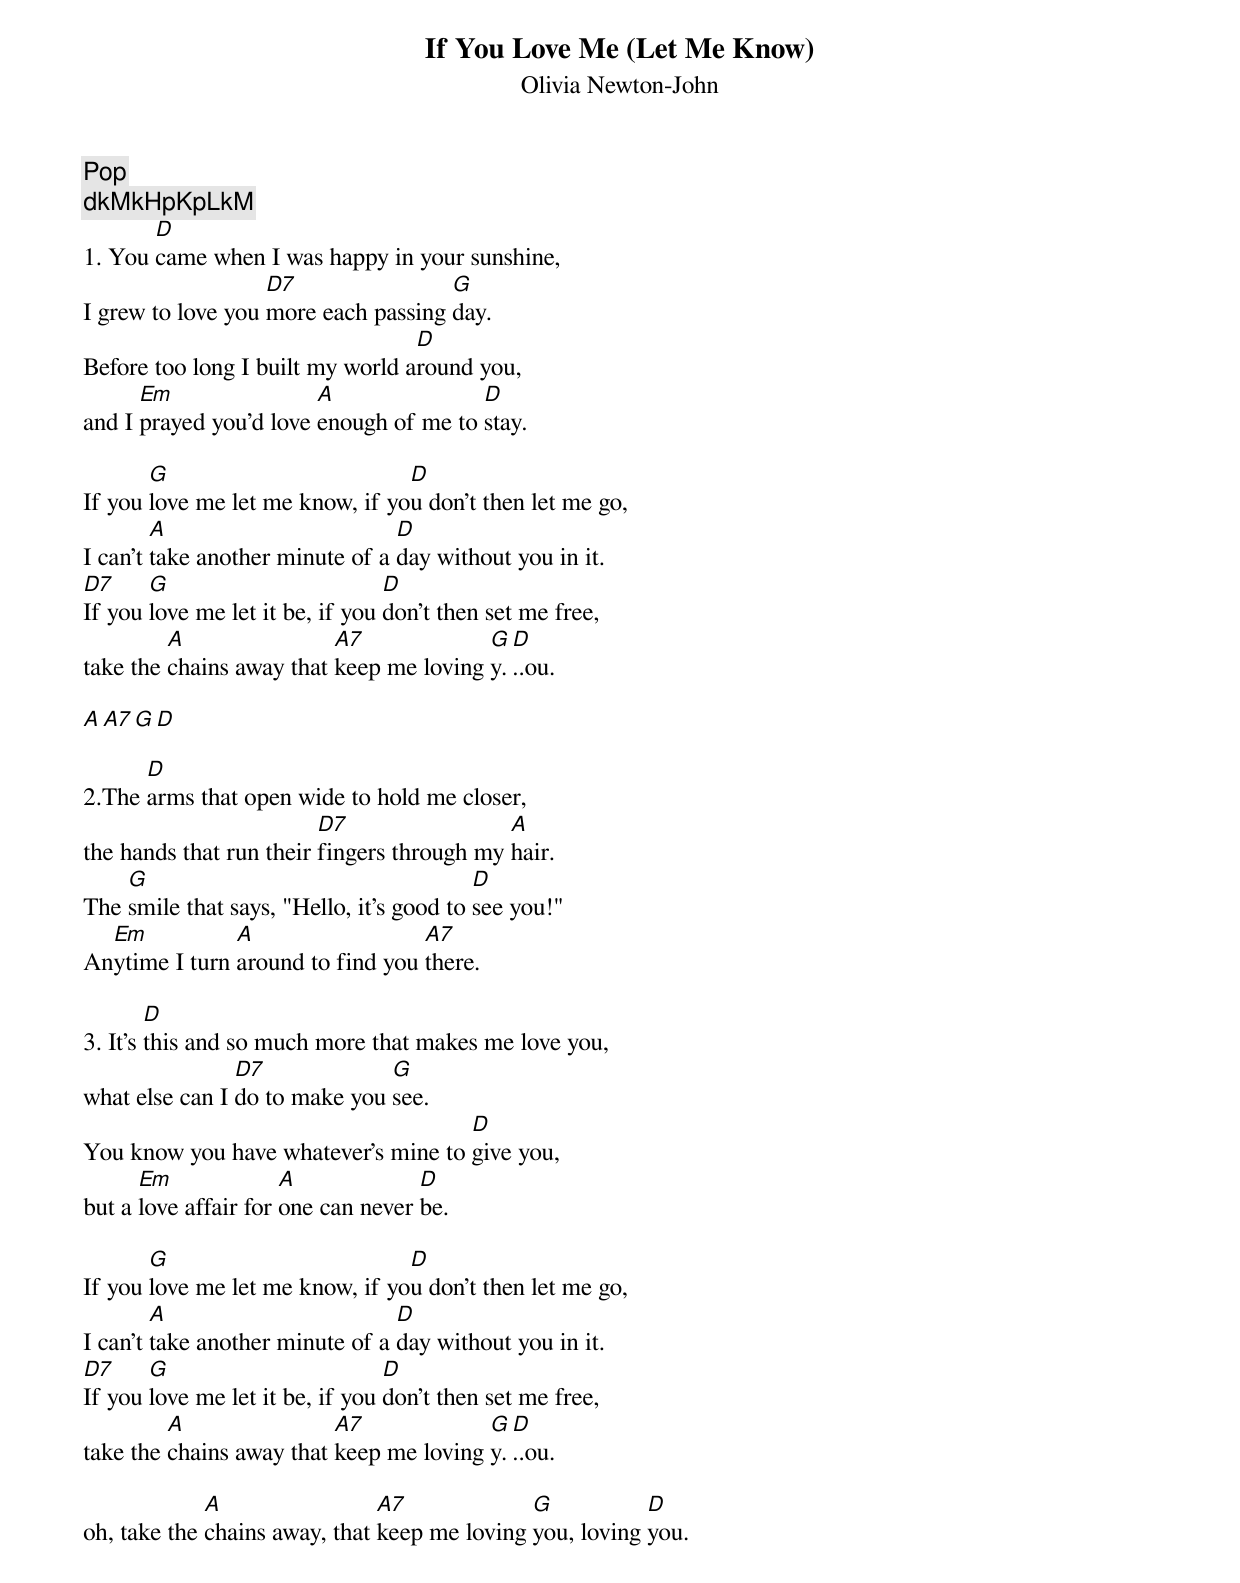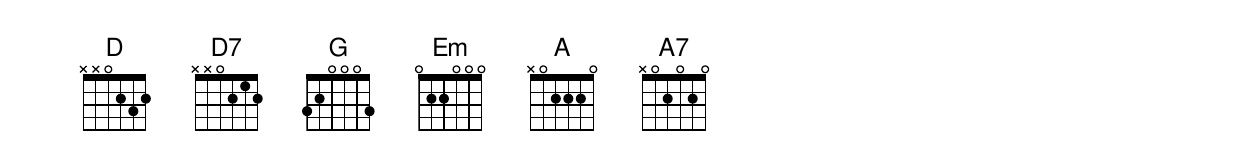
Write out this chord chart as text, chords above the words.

If You Love Me (Let Me Know)
Olivia Newton-John
Pop
dkMkHpKpLkM
       D
1. You came when I was happy in your sunshine,
                   D7                G
I grew to love you more each passing day.
                                  D
Before too long I built my world around you,
      Em                A               D
and I prayed you'd love enough of me to stay.

       G                         D
If you love me let me know, if you don't then let me go,
        A                        D
I can't take another minute of a day without you in it.
D7     G                         D
If you love me let it be, if you don't then set me free,
         A                A7             G D
take the chains away that keep me loving y...ou.

A  A7  G  D

      D
2.The arms that open wide to hold me closer,
                         D7                 A
the hands that run their fingers through my hair.
    G                                     D
The smile that says, "Hello, it's good to see you!"
  Em           A                  A7
Anytime I turn around to find you there.

        D
3. It's this and so much more that makes me love you,
                D7             G
what else can I do to make you see.
                                     D
You know you have whatever's mine to give you,
      Em              A             D
but a love affair for one can never be.

       G                         D
If you love me let me know, if you don't then let me go,
        A                        D
I can't take another minute of a day without you in it.
D7     G                         D
If you love me let it be, if you don't then set me free,
         A                A7             G D
take the chains away that keep me loving y...ou.

             A                 A7             G           D
oh, take the chains away, that keep me loving you, loving you.
